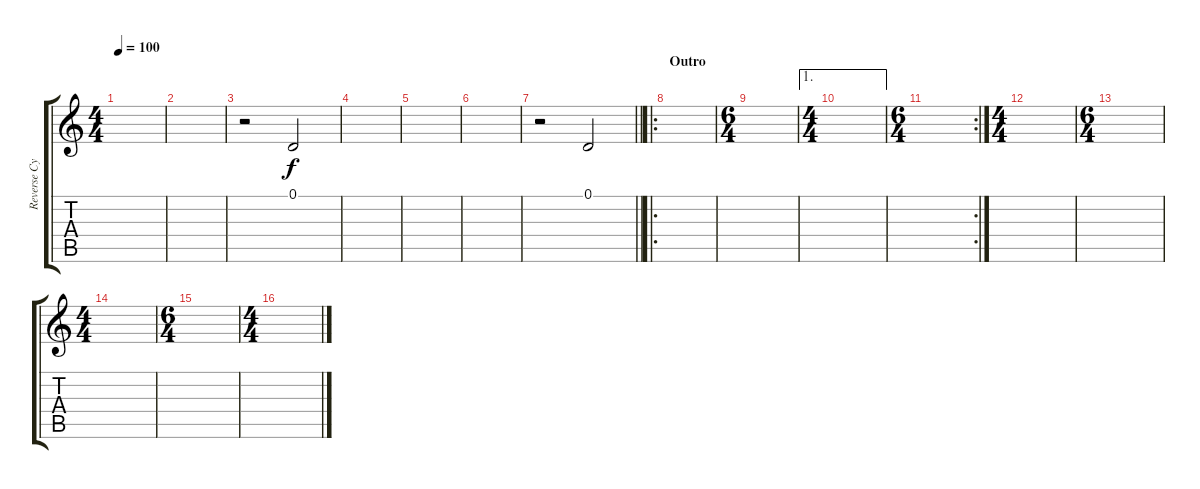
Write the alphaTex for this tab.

\track ("Reverse Cymbal" "Reverse Cy") {instrument reversecymbal}
\staff {score tabs}
\tuning (D4 A3 F3 C3 G2 D2) {hide}
\ts (4 4)
\tempo 100
\clef g2
\ks c
|
|
r.2 0.1.2 |
|
|
|
\barLineRight lightlight
r.2 0.1.2 |
\ro
\section ("" "Outro")
|
\ts (6 4)
|
\ae 1
\ts (4 4)
|
\rc 2
\ts (6 4)
|
\ts (4 4)
|
\ts (6 4)
|
\ts (4 4)
|
\ts (6 4)
|
\ts (4 4)
